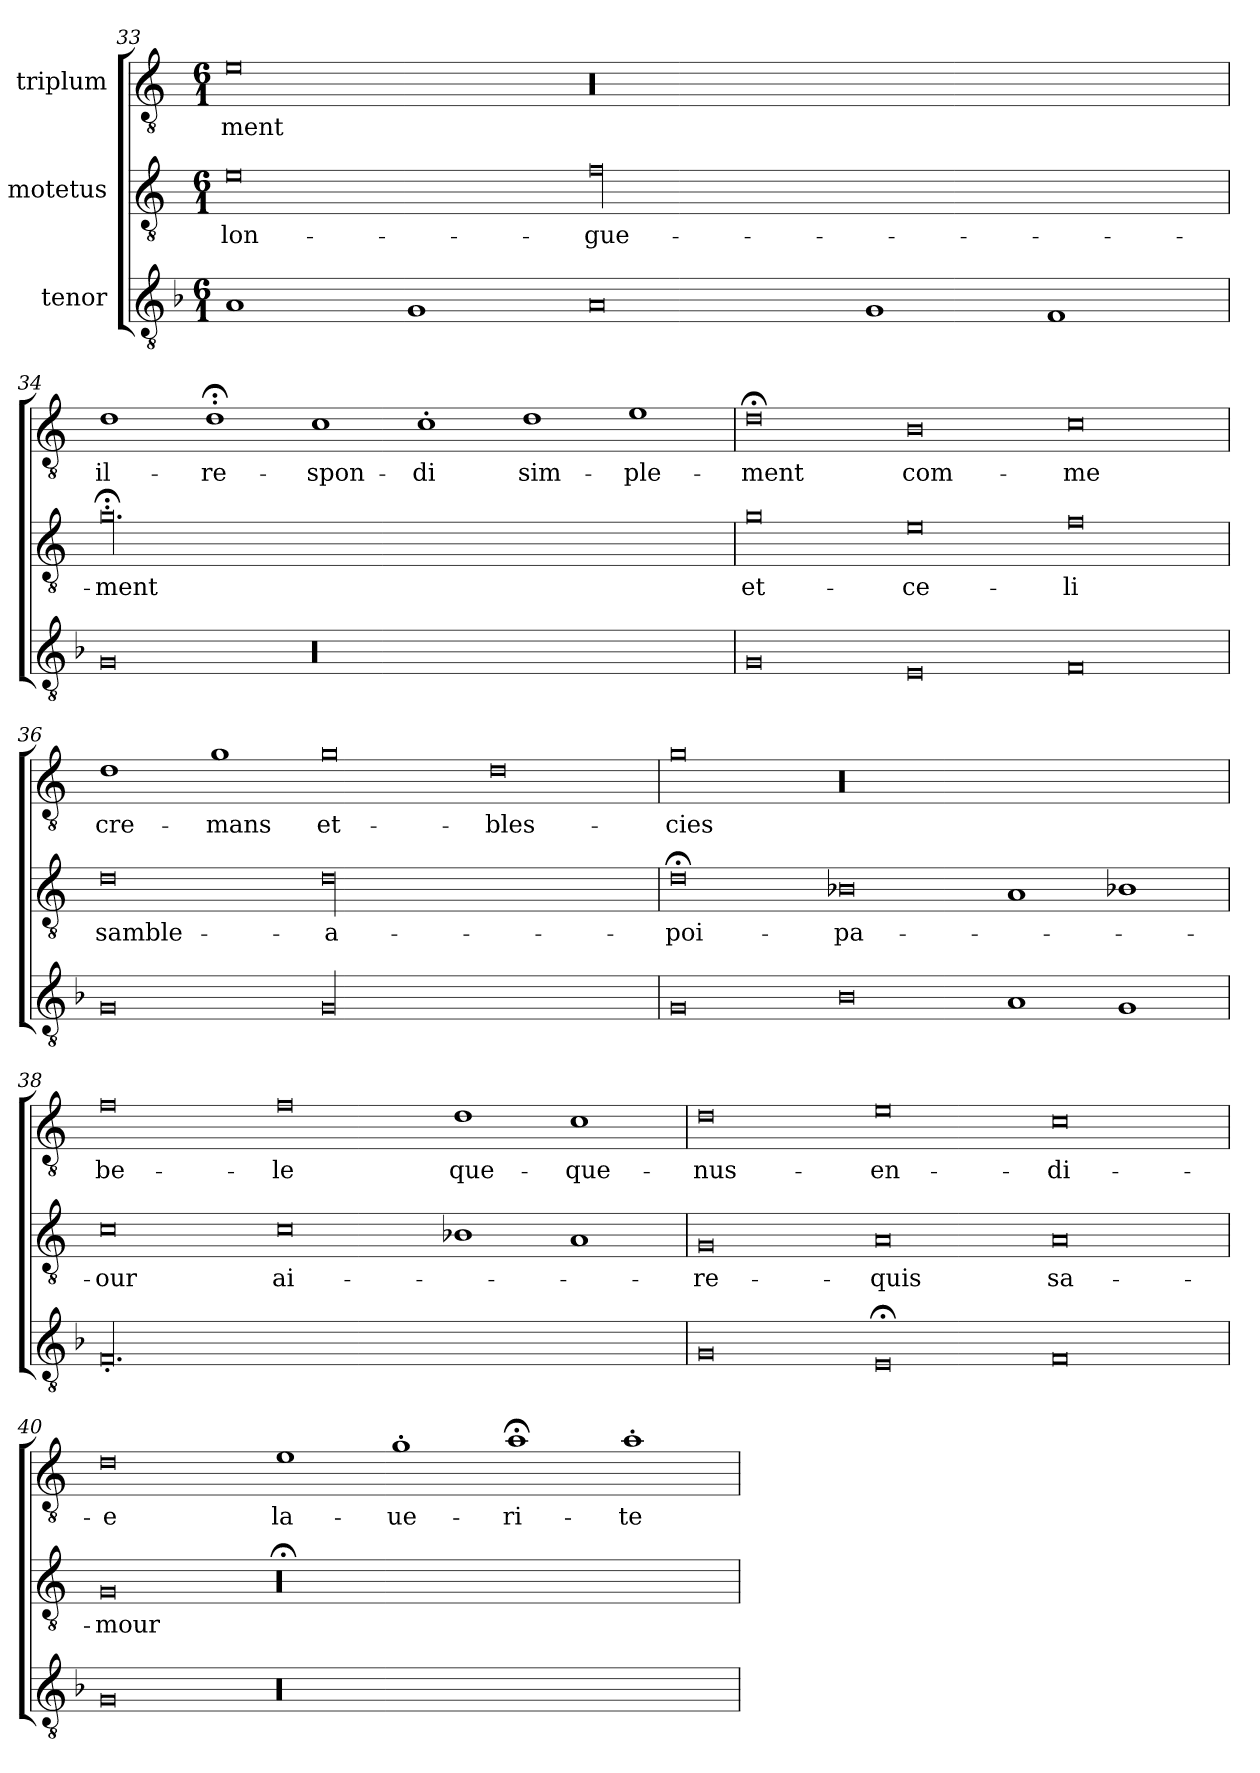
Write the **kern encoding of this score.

**kern	**kern	**text	**kern	**text
*part3	*part2	*part2	*part1	*part1
*staff3	*staff2	*staff2	*staff1	*staff1
*I"tenor	*I"motetus	*	*I"triplum	*
*clefGv2	*clefGv2	*	*clefGv2	*
*k[b-]	*k[]	*	*k[]	*
*F:	*C:	*	*C:	*
*M6/1	*M6/1	*	*M6/1	*
=33	=33	=33	=33	=33
1A/	0e\	lon-	0e\	-ment
1G/	.	.	.	.
0A/	00f\	-gue-	00r	.
1G/	.	.	.	.
1F/	.	.	.	.
=34	=34	=34	=34	=34
0G/	00.g;<'\	-ment	1d\	il-
.	.	.	1d;<'\	re-
00r	.	.	1c\	-spon-
.	.	.	1c'\	-di
.	.	.	1d\	sim-
.	.	.	1e\	-ple-
=35	=35	=35	=35	=35
0G/	0g\	et-	0d;<\	-ment
0E/	0e\	ce-	0B\	com-
0F/	0f\	-li	0c\	-me
=36	=36	=36	=36	=36
0G/	0d\	samble-	1d\	cre-
.	.	.	1g\	-mans
00G/	00d\	a-	0g\	et-
.	.	.	0d\	bles-
=37	=37	=37	=37	=37
0G/	0d;<\	poi-	0g\	-cies
0B-\	0B-X\	pa-	00r	.
1A/	1A/	.	.	.
1G/	1B-X\	.	.	.
=38	=38	=38	=38	=38
00.F'/	0c\	-our	0f\	be-
.	0c\	ai-	0f\	-le
.	1B-X\	.	1d\	que-
.	1A/	.	1c\	que-
!!LO:PB:g=z
=39	=39	=39	=39	=39
0G/	0G/	re-	0d\	nus-
0E;</	0A/	-quis	0e\	en-
0F/	0A/	sa-	0c\	di-
=40	=40	=40	=40	=40
0G/	0G/	-mour	0d\	-e
00r	00r;<	.	1e\	la-
.	.	.	1g'\	ue-
.	.	.	1a;<\	-ri-
.	.	.	1a'\	-te
=	=	=	=	=
*-	*-	*-	*-	*-
